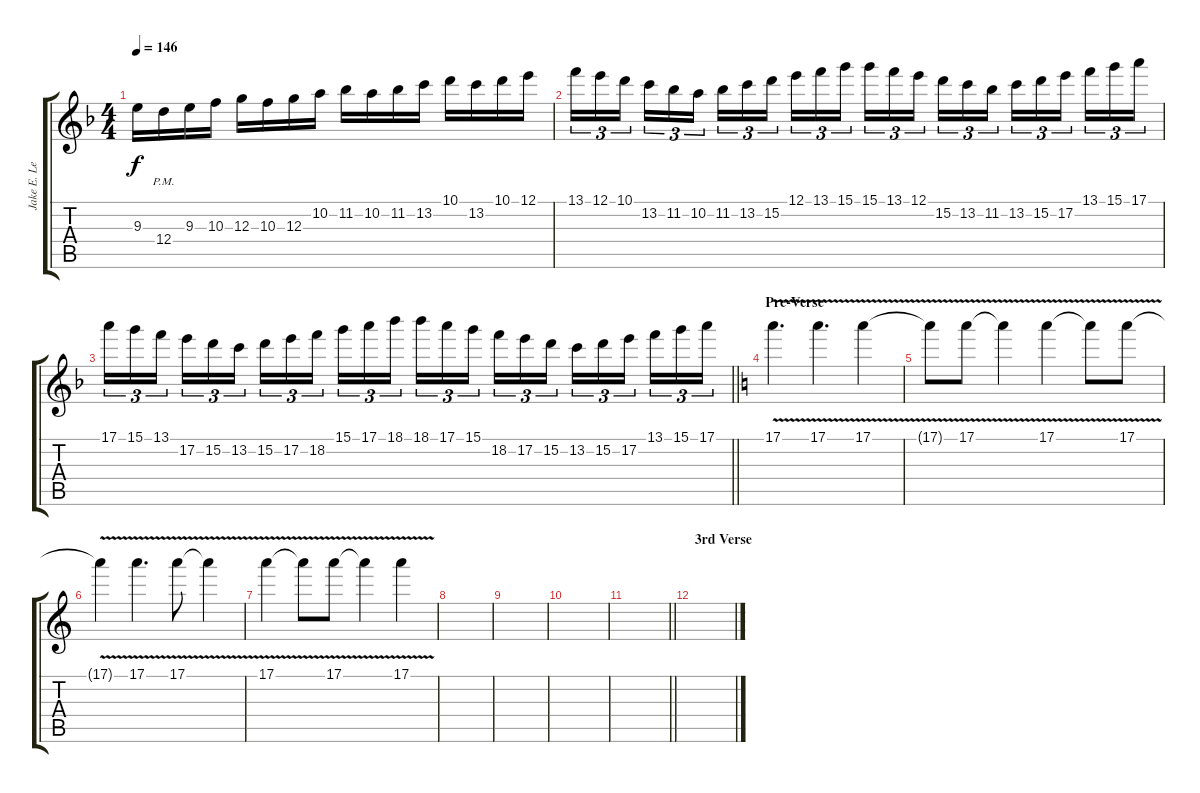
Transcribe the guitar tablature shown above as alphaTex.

\track ("Jake E. Lee Lead Guitar 2" "Jake E. Le") {instrument distortionguitar}
\staff {score tabs}
\tuning (E4 B3 G3 D3 A2 E2) {hide}
\ts (4 4)
\tempo 146
\clef g2
\ks dminor
9.3.16{dy f} 12.4{pm}.16 9.3.16 10.3.16 12.3.16 10.3.16 12.3.16 10.2.16 11.2.16 10.2.16 11.2.16 13.2.16 10.1.16 13.2.16 10.1.16 12.1.16 |
13.1.16{tu (3 2)} 12.1.16{tu (3 2)} 10.1.16{tu (3 2) beam splitsecondary} 13.2.16{tu (3 2)} 11.2.16{tu (3 2)} 10.2.16{tu (3 2)} 11.2.16{tu (3 2)} 13.2.16{tu (3 2)} 15.2.16{tu (3 2) beam splitsecondary} 12.1.16{tu (3 2)} 13.1.16{tu (3 2)} 15.1.16{tu (3 2)} 15.1.16{tu (3 2)} 13.1.16{tu (3 2)} 12.1.16{tu (3 2) beam splitsecondary} 15.2.16{tu (3 2)} 13.2.16{tu (3 2)} 11.2.16{tu (3 2)} 13.2.16{tu (3 2)} 15.2.16{tu (3 2)} 17.2.16{tu (3 2) beam splitsecondary} 13.1.16{tu (3 2)} 15.1.16{tu (3 2)} 17.1.16{tu (3 2)} |
\barLineRight lightlight
17.1.16{tu (3 2)} 15.1.16{tu (3 2)} 13.1.16{tu (3 2) beam splitsecondary} 17.2.16{tu (3 2)} 15.2.16{tu (3 2)} 13.2.16{tu (3 2)} 15.2.16{tu (3 2)} 17.2.16{tu (3 2)} 18.2.16{tu (3 2) beam splitsecondary} 15.1.16{tu (3 2)} 17.1.16{tu (3 2)} 18.1.16{tu (3 2)} 18.1.16{tu (3 2)} 17.1.16{tu (3 2)} 15.1.16{tu (3 2) beam splitsecondary} 18.2.16{tu (3 2)} 17.2.16{tu (3 2)} 15.2.16{tu (3 2)} 13.2.16{tu (3 2)} 15.2.16{tu (3 2)} 17.2.16{tu (3 2) beam splitsecondary} 13.1.16{tu (3 2)} 15.1.16{tu (3 2)} 17.1.16{tu (3 2)} |
\section ("" "Pre-Verse")
\ks aminor
17.1{v}.4{d volume 0} 17.1{v}.4{d} 17.1{v}.4 |
17.1{t}.8 17.1{v}.8 17.1{t}.4 17.1{v}.4 17.1{t}.8 17.1{v}.8 |
17.1{t}.4 17.1{v}.4{d} 17.1{v}.8 17.1{t}.4 |
17.1{v}.4 17.1{t}.8 17.1{v}.8 17.1{t}.4 17.1{v}.4 |
|
|
|
\barLineRight lightlight
|
\section ("" "3rd Verse")
